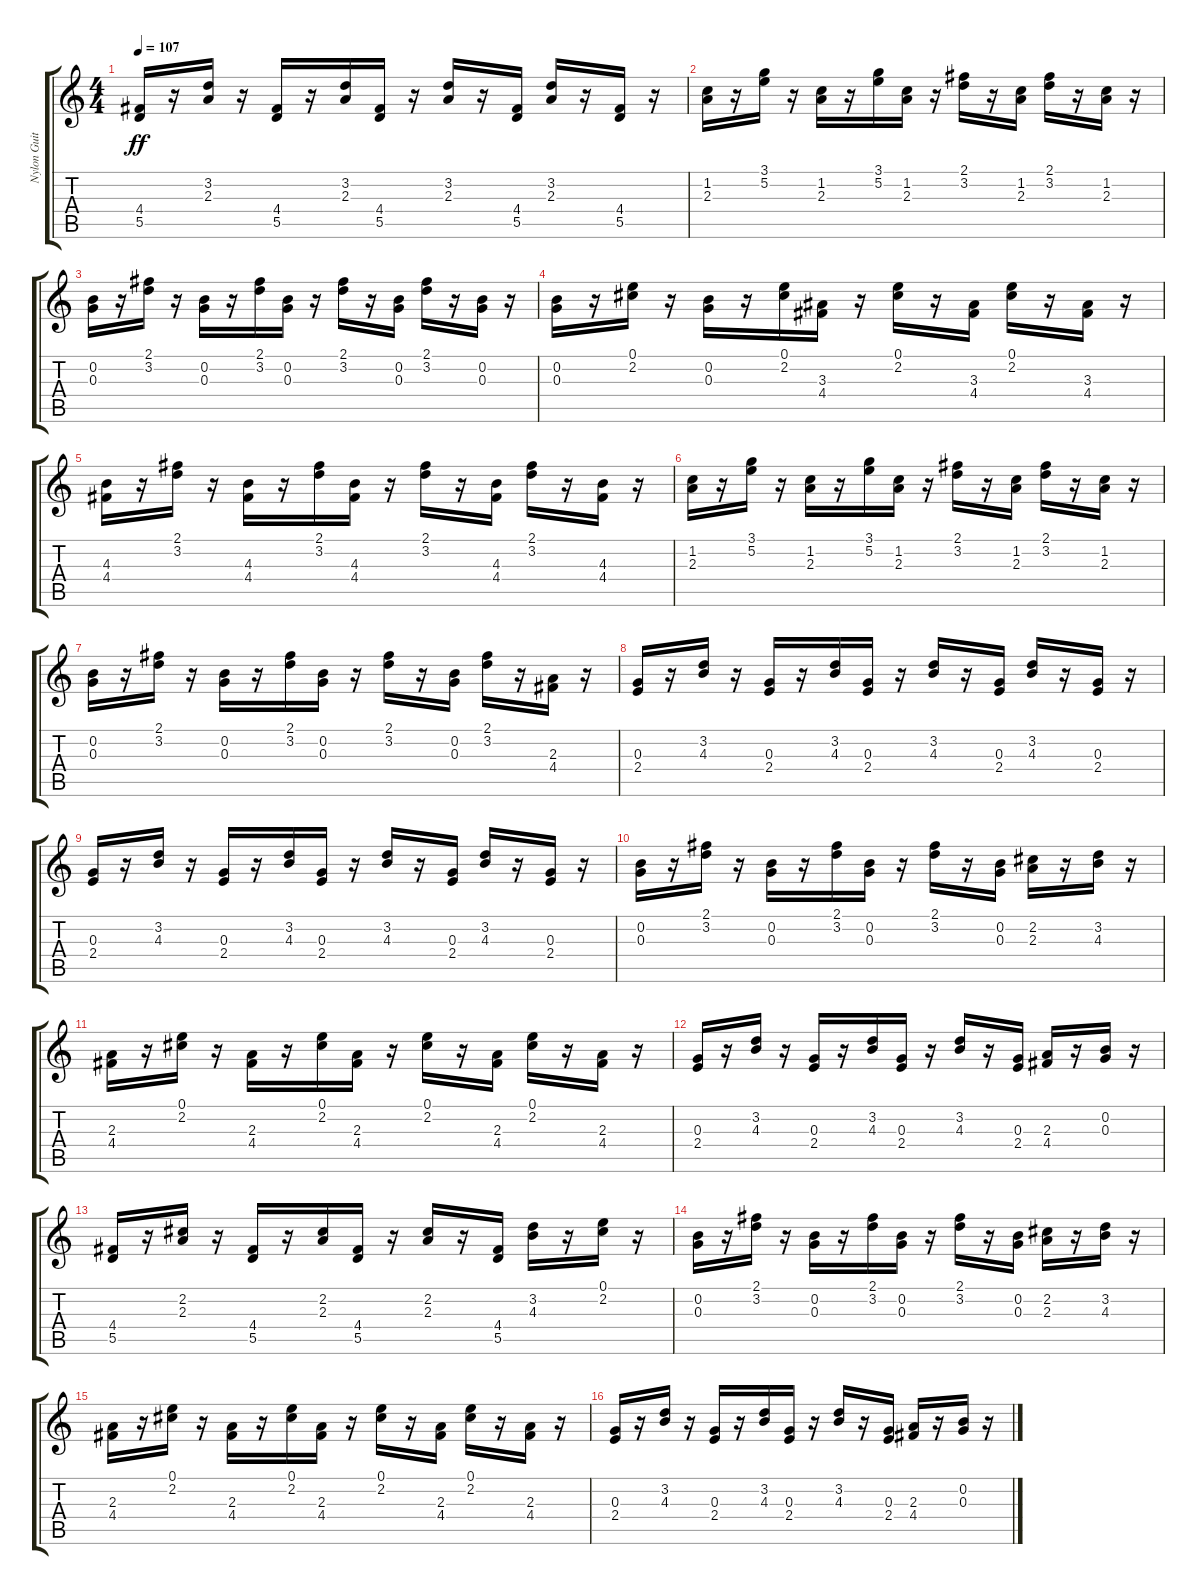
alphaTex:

\track ("Nylon Guitar" "Nylon Guit") {instrument acousticguitarnylon}
\staff {score tabs}
\tuning (E4 B3 G3 D3 A2 E2) {hide}
\ts (4 4)
\tempo 107
\clef g2
\ks c
(4.4 5.5).16{dy ff} r.16 (3.2 2.3).16 r.16 (4.4 5.5).16 r.16 (3.2 2.3).16 (4.4 5.5).16 r.16 (3.2 2.3).16 r.16 (4.4 5.5).16 (3.2 2.3).16 r.16 (4.4 5.5).16 r.16 |
(1.2 2.3).16 r.16 (3.1 5.2).16 r.16 (1.2 2.3).16 r.16 (3.1 5.2).16 (1.2 2.3).16 r.16 (2.1 3.2).16 r.16 (1.2 2.3).16 (2.1 3.2).16 r.16 (1.2 2.3).16 r.16 |
(0.2 0.3).16 r.16 (2.1 3.2).16 r.16 (0.2 0.3).16 r.16 (2.1 3.2).16 (0.2 0.3).16 r.16 (2.1 3.2).16 r.16 (0.2 0.3).16 (2.1 3.2).16 r.16 (0.2 0.3).16 r.16 |
(0.2 0.3).16 r.16 (0.1 2.2).16 r.16 (0.2 0.3).16 r.16 (0.1 2.2).16 (3.3 4.4).16 r.16 (0.1 2.2).16 r.16 (3.3 4.4).16 (0.1 2.2).16 r.16 (3.3 4.4).16 r.16 |
(4.3 4.4).16 r.16 (2.1 3.2).16 r.16 (4.3 4.4).16 r.16 (2.1 3.2).16 (4.3 4.4).16 r.16 (2.1 3.2).16 r.16 (4.3 4.4).16 (2.1 3.2).16 r.16 (4.3 4.4).16 r.16 |
(1.2 2.3).16 r.16 (3.1 5.2).16 r.16 (1.2 2.3).16 r.16 (3.1 5.2).16 (1.2 2.3).16 r.16 (2.1 3.2).16 r.16 (1.2 2.3).16 (2.1 3.2).16 r.16 (1.2 2.3).16 r.16 |
(0.2 0.3).16 r.16 (2.1 3.2).16 r.16 (0.2 0.3).16 r.16 (2.1 3.2).16 (0.2 0.3).16 r.16 (2.1 3.2).16 r.16 (0.2 0.3).16 (2.1 3.2).16 r.16 (2.3 4.4).16 r.16 |
(0.3 2.4).16 r.16 (3.2 4.3).16 r.16 (0.3 2.4).16 r.16 (3.2 4.3).16 (0.3 2.4).16 r.16 (3.2 4.3).16 r.16 (0.3 2.4).16 (3.2 4.3).16 r.16 (0.3 2.4).16 r.16 |
(0.3 2.4).16 r.16 (3.2 4.3).16 r.16 (0.3 2.4).16 r.16 (3.2 4.3).16 (0.3 2.4).16 r.16 (3.2 4.3).16 r.16 (0.3 2.4).16 (3.2 4.3).16 r.16 (0.3 2.4).16 r.16 |
(0.2 0.3).16 r.16 (2.1 3.2).16 r.16 (0.2 0.3).16 r.16 (2.1 3.2).16 (0.2 0.3).16 r.16 (2.1 3.2).16 r.16 (0.2 0.3).16 (2.2 2.3).16 r.16 (3.2 4.3).16 r.16 |
(2.3 4.4).16 r.16 (0.1 2.2).16 r.16 (2.3 4.4).16 r.16 (0.1 2.2).16 (2.3 4.4).16 r.16 (0.1 2.2).16 r.16 (2.3 4.4).16 (0.1 2.2).16 r.16 (2.3 4.4).16 r.16 |
(0.3 2.4).16 r.16 (3.2 4.3).16 r.16 (0.3 2.4).16 r.16 (3.2 4.3).16 (0.3 2.4).16 r.16 (3.2 4.3).16 r.16 (0.3 2.4).16 (2.3 4.4).16 r.16 (0.2 0.3).16 r.16 |
(4.4 5.5).16 r.16 (2.2 2.3).16 r.16 (4.4 5.5).16 r.16 (2.2 2.3).16 (4.4 5.5).16 r.16 (2.2 2.3).16 r.16 (4.4 5.5).16 (3.2 4.3).16 r.16 (0.1 2.2).16 r.16 |
(0.2 0.3).16 r.16 (2.1 3.2).16 r.16 (0.2 0.3).16 r.16 (2.1 3.2).16 (0.2 0.3).16 r.16 (2.1 3.2).16 r.16 (0.2 0.3).16 (2.2 2.3).16 r.16 (3.2 4.3).16 r.16 |
(2.3 4.4).16 r.16 (0.1 2.2).16 r.16 (2.3 4.4).16 r.16 (0.1 2.2).16 (2.3 4.4).16 r.16 (0.1 2.2).16 r.16 (2.3 4.4).16 (0.1 2.2).16 r.16 (2.3 4.4).16 r.16 |
(0.3 2.4).16 r.16 (3.2 4.3).16 r.16 (0.3 2.4).16 r.16 (3.2 4.3).16 (0.3 2.4).16 r.16 (3.2 4.3).16 r.16 (0.3 2.4).16 (2.3 4.4).16 r.16 (0.2 0.3).16 r.16
